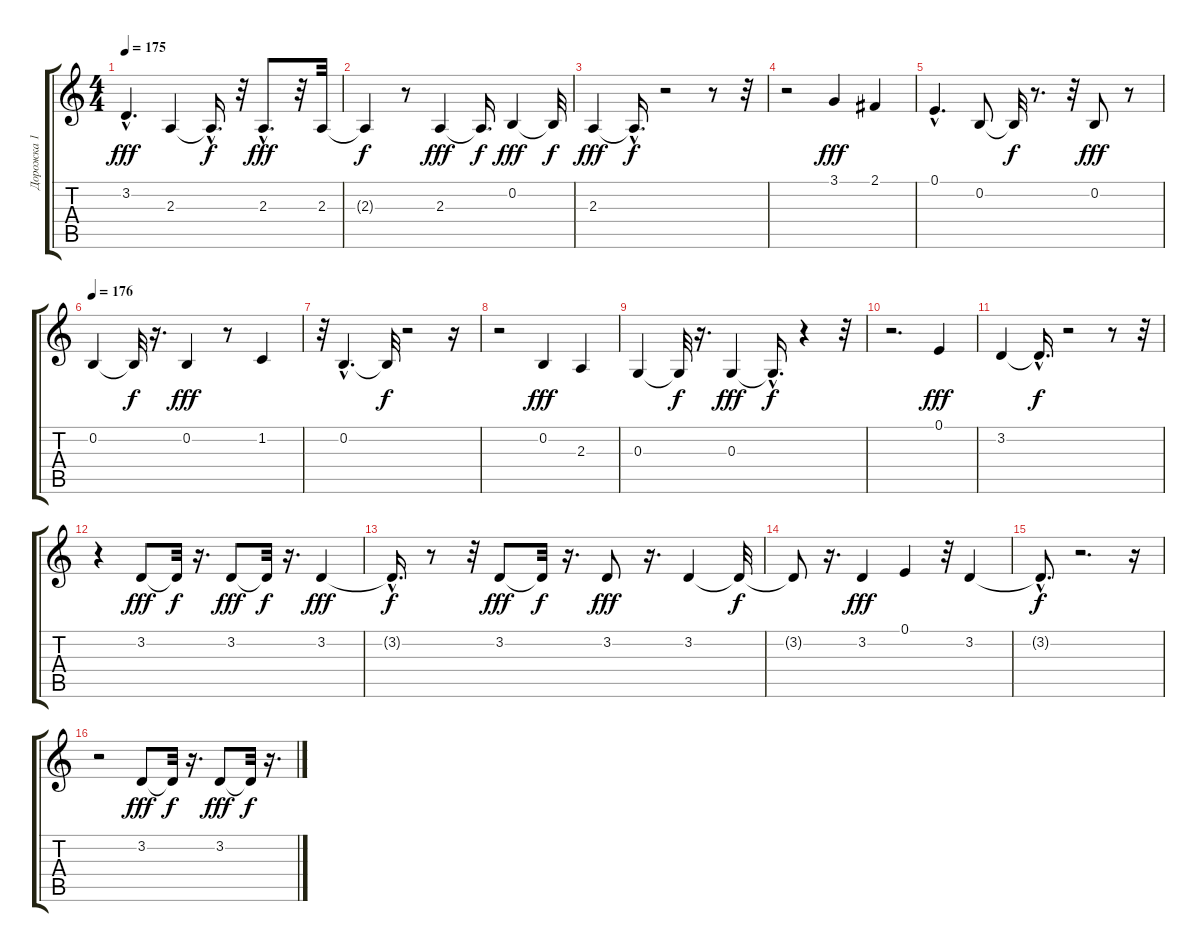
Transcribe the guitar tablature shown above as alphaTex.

\track ("Дорожка 1" "Дорожка 1") {instrument clarinet}
\staff {score tabs}
\tuning (E4 B3 G3 D3 A2 E2) {hide}
\ts (4 4)
\tempo 175
\clef g2
\ks c
3.2{hac}.4{d dy fff} 2.3.4 2.3{hac t}.16{d dy f} r.32 2.3{hac}.8{d dy fff} r.32 2.3.32 |
2.3{t}.4{dy f} r.8 2.3.4{dy fff} 2.3{t}.16{d dy f} 0.2.4{dy fff} 0.2{t}.32{dy f} |
2.3.4{dy fff} 2.3{hac t}.16{d dy f} r.2 r.8 r.32 |
r.2 3.1.4{dy fff} 2.1.4 |
0.1{hac}.4{d} 0.2.8 0.2{t}.32{dy f} r.8{d} r.32 0.2.8{dy fff} r.8 |
\tempo 176
0.2.4 0.2{t}.32{dy f} r.16{d} 0.2.4{dy fff} r.8 1.2.4 |
r.32 0.2{hac}.4{d} 0.2{t}.32{dy f} r.2 r.16 |
r.2 0.2.4{dy fff} 2.3.4 |
0.3.4 0.3{t}.32{dy f} r.16{d} 0.3.4{dy fff} 0.3{hac t}.16{d dy f} r.4 r.32 |
r.2{d} 0.1.4{dy fff} |
3.2.4 3.2{hac t}.16{d dy f} r.2 r.8 r.32 |
r.4 3.2.8{dy fff} 3.2{t}.32{dy f} r.16{d} 3.2.8{dy fff} 3.2{t}.32{dy f} r.16{d} 3.2.4{dy fff} |
3.2{hac t}.16{d dy f} r.8 r.32 3.2.8{dy fff} 3.2{t}.32{dy f} r.16{d} 3.2.8{dy fff} r.16{d} 3.2.4 3.2{t}.32{dy f} |
3.2{t}.8 r.16{d} 3.2.4{dy fff} 0.1.4 r.32 3.2.4 |
3.2{hac t}.8{d dy f} r.2{d} r.16 |
r.2 3.2.8{dy fff} 3.2{t}.32{dy f} r.16{d} 3.2.8{dy fff} 3.2{t}.32{dy f} r.16{d}
